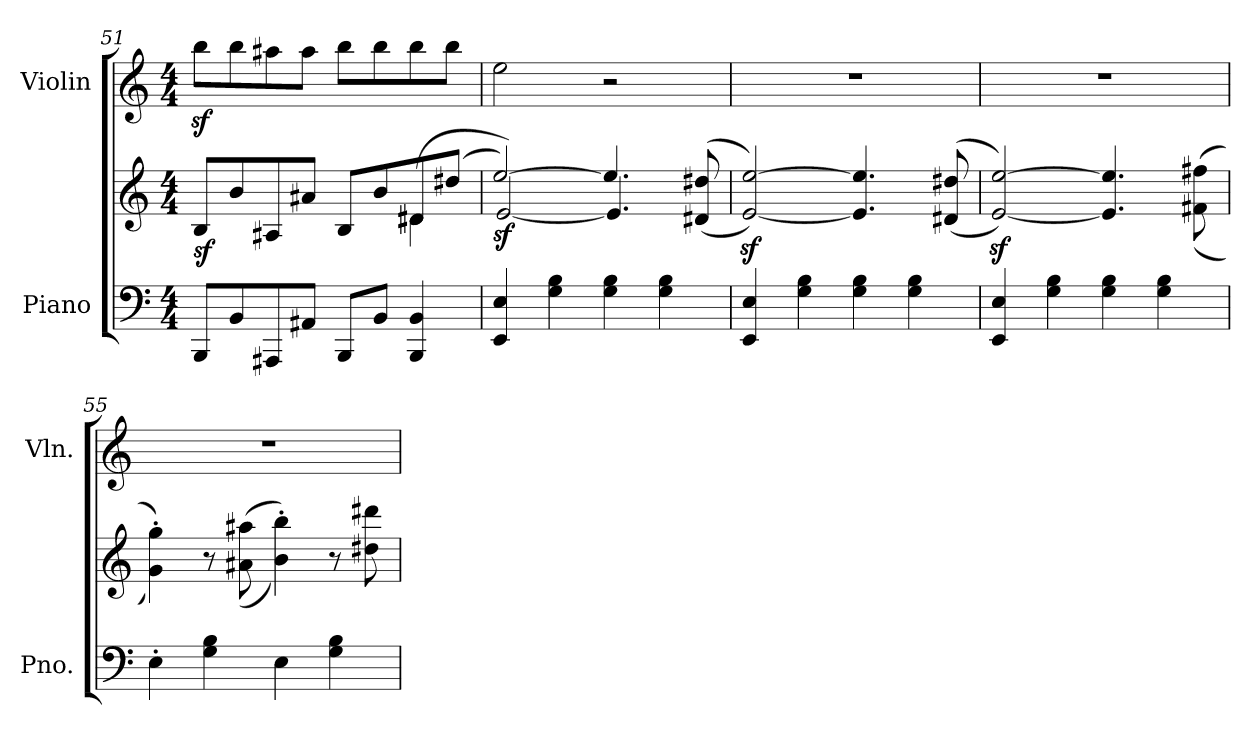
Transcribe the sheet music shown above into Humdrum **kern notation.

**kern	**kern	**dynam	**kern
*part2	*part2	*part2	*part1
*staff3	*staff2	*staff2/3	*staff1
*I"Piano	*	*	*I"Violin
*I'Pno.	*	*	*I'Vln.
!!LO:PB:g=z
*clefF4	*clefG2	*	*clefG2
*k[]	*k[]	*	*k[]
*M4/4	*M4/4	*	*M4/4
=51	=51	=51	=51
*	*^	*	*
!	!	!	!LO:DY:b	!
8BBB/L	8B/L	2.ryy	sf	8bbz<\L
8BB/	8b/	.	.	8bb\
8AAA#X/	8A#X/	.	.	8aa#X\
8AA#X/J	8a#X/J	.	.	8aa#\J
8BBB/L	8B/L	.	.	8bb\L
8BB/J	8b/	.	.	8bb\
4BBB/ 4BB/	8d#X/	(4d#\	.	8bb\
.	(8dd#X/J	.	.	8bb\J
=52	=52	=52	=52	=52
!	!	!	!LO:DY:b	!
4EE/ 4E/	[2ee/)	[2e/)	sf	2ee\
4G\ 4B\	.	.	.	.
4G\ 4B\	4.ee/]	4.e/]	.	2r
4G\ 4B\	.	.	.	.
.	((8d#X/ 8dd#X/	8ryy	.	.
*	*v	*v	*	*
=53	=53	=53	=53
4EE/ 4E/	[2e/z< [2ee/z<))	.	1r
4G\ 4B\	.	.	.
4G\ 4B\	4.e/] 4.ee/]	.	.
4G\ 4B\	.	.	.
.	((>8d#X/ 8dd#X/	.	.
=54	=54	=54	=54
4EE/ 4E/	[2e/z< [2ee/z<))	.	1r
4G\ 4B\	.	.	.
4G\ 4B\	4.e/] 4.ee/]	.	.
4G\ 4B\	.	.	.
.	((8f#X\ 8ff#X\	.	.
=55	=55	=55	=55
4E'\	4g\' 4gg\'))	.	1r
4G\ 4B\	8r	.	.
.	((>8a#X\ 8aa#X\	.	.
4E\	4b\' 4bb\'))	.	.
4G\ 4B\	8r	.	.
.	8dd#X\ 8ddd#X\	.	.
=	=	=	=
*-	*-	*-	*-
